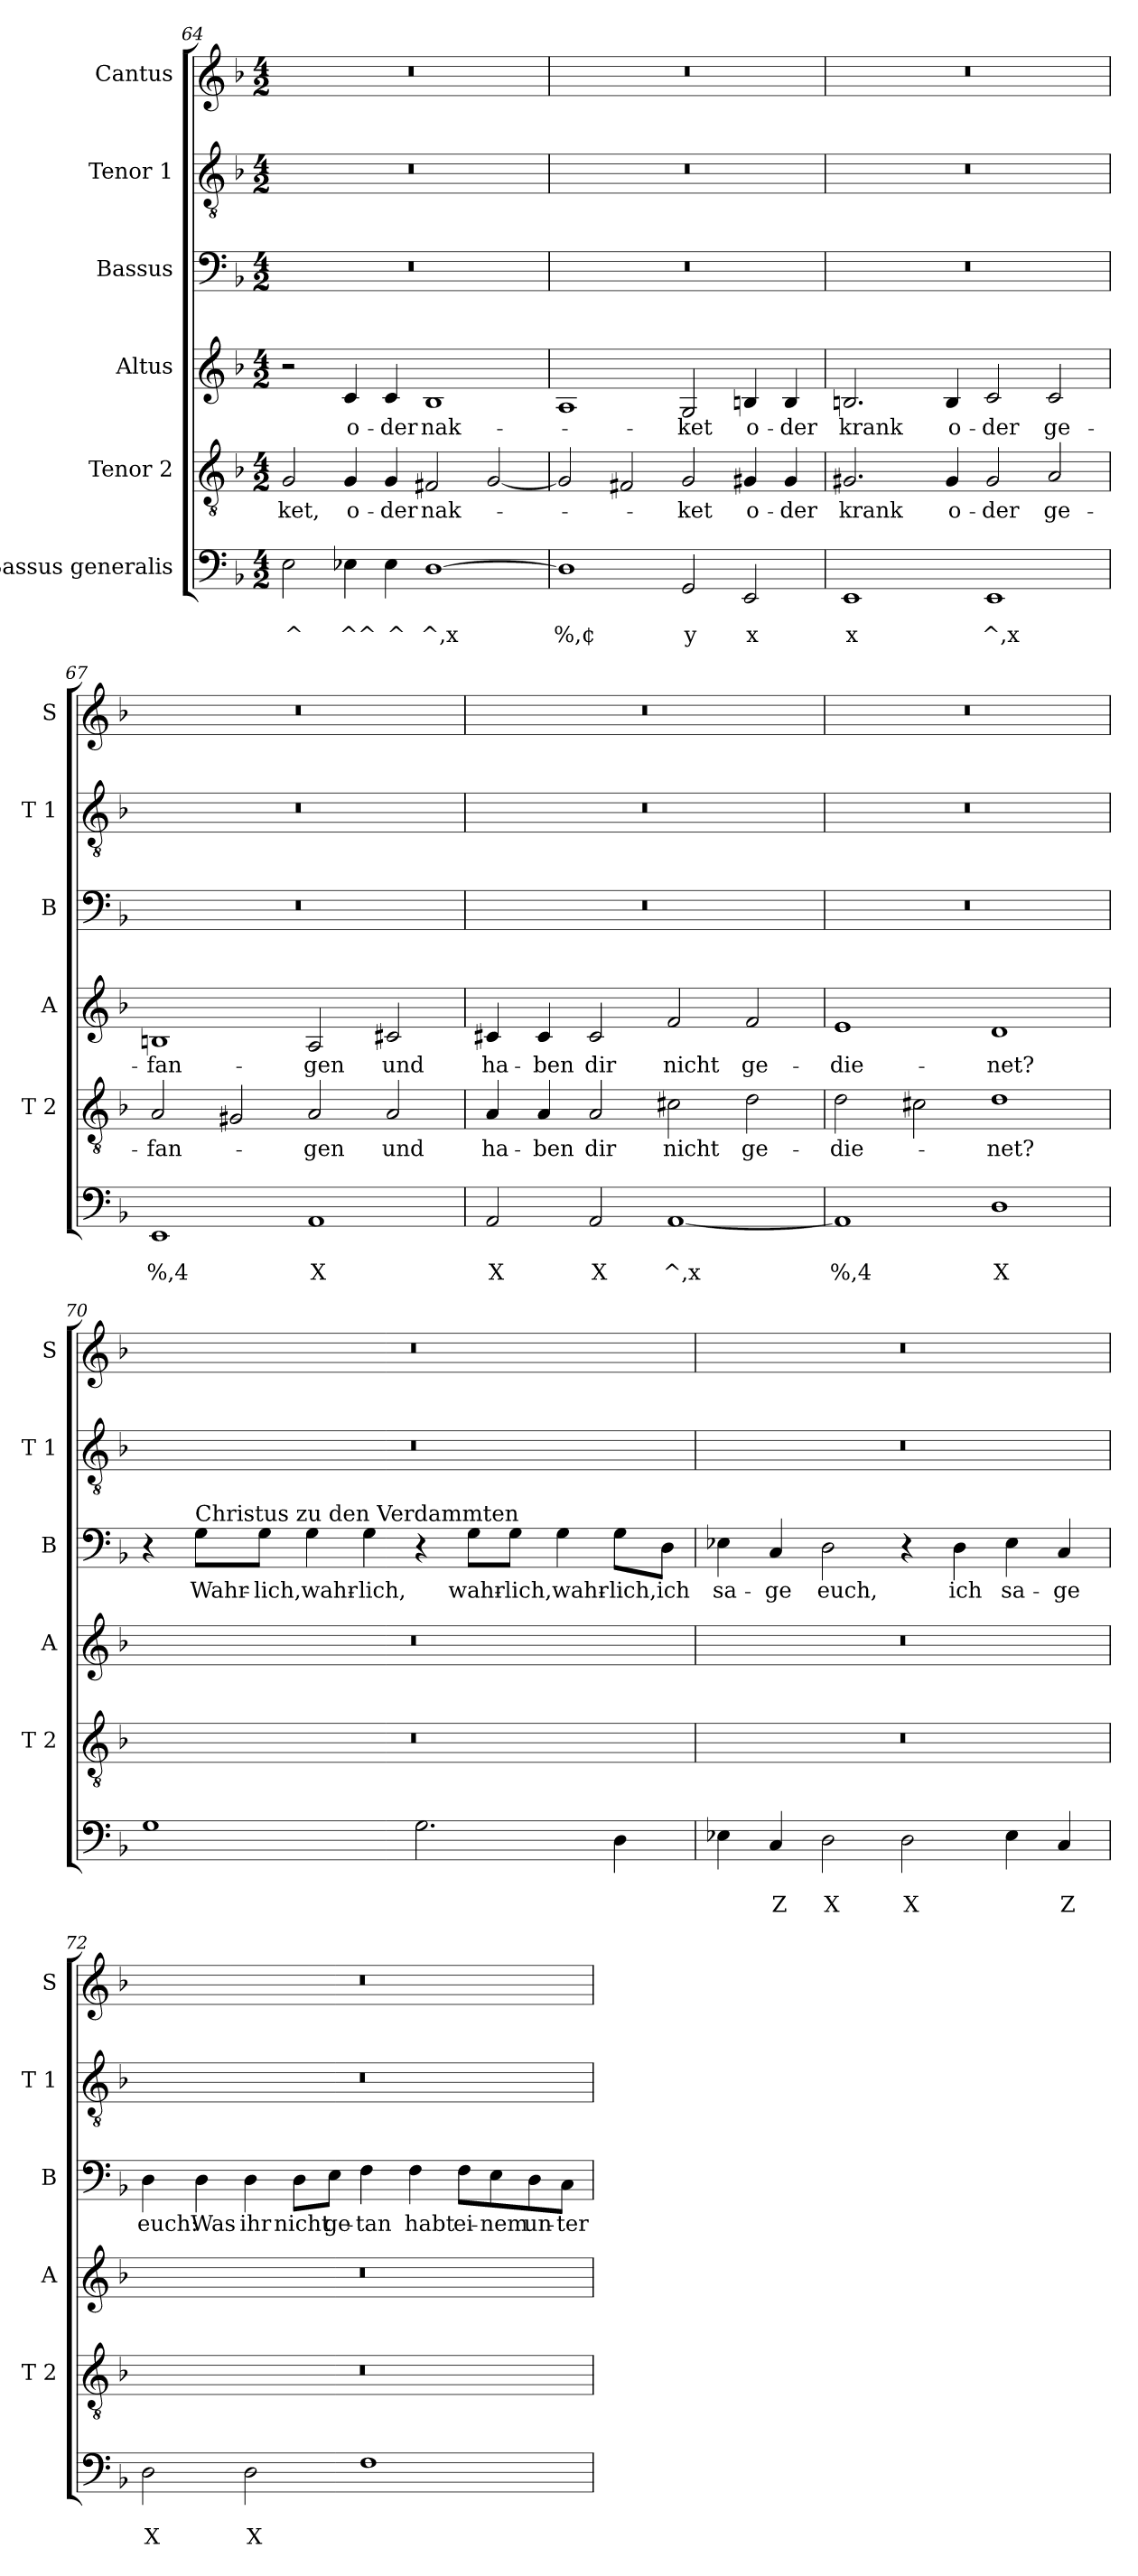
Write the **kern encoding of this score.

**kern	**text	**text	**kern	**text	**kern	**text	**kern	**text	**kern	**kern
*part6	*part6	*part6	*part5	*part5	*part4	*part4	*part3	*part3	*part2	*part1
*staff6	*staff6	*staff6	*staff5	*staff5	*staff4	*staff4	*staff3	*staff3	*staff2	*staff1
*I"Bassus generalis	*	*	*I"Tenor 2	*	*I"Altus	*	*I"Bassus	*	*I"Tenor 1	*I"Cantus
*	*	*	*I'T 2	*	*I'A	*	*I'B	*	*I'T 1	*I'S
*clefF4	*	*	*clefGv2	*	*clefG2	*	*clefF4	*	*clefGv2	*clefG2
*k[b-]	*	*	*k[b-]	*	*k[b-]	*	*k[b-]	*	*k[b-]	*k[b-]
*F:	*	*	*F:	*	*F:	*	*F:	*	*F:	*F:
*M4/2	*	*	*M4/2	*	*M4/2	*	*M4/2	*	*M4/2	*M4/2
=64	=64	=64	=64	=64	=64	=64	=64	=64	=64	=64
!	!	!LO:LY:b	!	!LO:LY:b	!	!	!	!	!	!
*^	*	*	*	*	*	*	*	*	*	*
2E\	1ryy	.	^	2G/	-ket,	2r	.	0r	.	0r	0r
!	!	!	!LO:LY:b	!	!LO:LY:b	!	!LO:LY:b	!	!	!	!
4E-X\	.	.	^^	4G/	o-	4c/	o-	.	.	.	.
!	!	!	!LO:LY:b	!	!LO:LY:b	!	!LO:LY:b	!	!	!	!
4E-\	.	.	^	4G/	-der	4c/	-der	.	.	.	.
!	!	!	!LO:LY:b	!	!LO:LY:b	!	!LO:LY:b	!	!	!	!
[1D	2ryy	.	^,x	2F#X/	nak-	1B-	nak-	.	.	.	.
!	!	!	!LO:LY:b	!	!	!	!	!	!	!	!
.	2ryy	.	¢	[2G/	.	.	.	.	.	.	.
=65	=65	=65	=65	=65	=65	=65	=65	=65	=65	=65	=65
!	!	!	!LO:LY:b	!	!	!	!	!	!	!	!
1D]	2ryy	.	%,¢	2G/]	.	1A	.	0r	.	0r	0r
!	!	!	!LO:LY:b	!	!	!	!	!	!	!	!
.	2ryy	.	x	2F#X/	.	.	.	.	.	.	.
!	!	!	!LO:LY:b	!	!LO:LY:b	!	!LO:LY:b	!	!	!	!
2GG/	2ryy	.	y	2G/	-ket	2G/	-ket	.	.	.	.
!	!	!	!LO:LY:b	!	!LO:LY:b	!	!LO:LY:b	!	!	!	!
2EE/	2ryy	.	x	4G#X/	o-	4Bn/	o-	.	.	.	.
!	!	!	!	!	!LO:LY:b	!	!LO:LY:b	!	!	!	!
.	.	.	.	4G#/	-der	4B/	-der	.	.	.	.
=66	=66	=66	=66	=66	=66	=66	=66	=66	=66	=66	=66
!	!	!	!LO:LY:b	!	!LO:LY:b	!	!LO:LY:b	!	!	!	!
1EE	2ryy	.	x	2.G#X/	krank	2.Bn/	krank	0r	.	0r	0r
.	2ryy	.	.	.	.	.	.	.	.	.	.
!	!	!	!	!	!LO:LY:b	!	!LO:LY:b	!	!	!	!
.	.	.	.	4G#/	o-	4B/	o-	.	.	.	.
!	!	!	!LO:LY:b	!	!LO:LY:b	!	!LO:LY:b	!	!	!	!
1EE	2ryy	.	^,x	2G#/	-der	2c/	-der	.	.	.	.
!	!	!	!LO:LY:b	!	!LO:LY:b	!	!LO:LY:b	!	!	!	!
.	2ryy	.	4	2A/	ge-	2c/	ge-	.	.	.	.
=67	=67	=67	=67	=67	=67	=67	=67	=67	=67	=67	=67
!	!	!	!LO:LY:b	!	!LO:LY:b	!	!LO:LY:b	!	!	!	!
1EE	2ryy	.	%,4	2A/	-fan-	1Bn	-fan-	0r	.	0r	0r
!	!	!	!LO:LY:b	!	!	!	!	!	!	!	!
.	2ryy	.	x	2G#X/	.	.	.	.	.	.	.
!	!	!	!LO:LY:b	!	!LO:LY:b	!	!LO:LY:b	!	!	!	!
1AA	2ryy	.	X	2A/	-gen	2A/	-gen	.	.	.	.
!	!	!	!	!	!LO:LY:b	!	!LO:LY:b	!	!	!	!
.	2ryy	.	.	2A/	und	2c#X/	und	.	.	.	.
!!LO:LB:g=z
=68	=68	=68	=68	=68	=68	=68	=68	=68	=68	=68	=68
!	!	!	!LO:LY:b	!	!LO:LY:b	!	!LO:LY:b	!	!	!	!
2AA/	2ryy	.	X	4A/	ha-	4c#X/	ha-	0r	.	0r	0r
!	!	!	!	!	!LO:LY:b	!	!LO:LY:b	!	!	!	!
.	.	.	.	4A/	-ben	4c#/	-ben	.	.	.	.
!	!	!	!LO:LY:b	!	!LO:LY:b	!	!LO:LY:b	!	!	!	!
2AA/	2ryy	.	X	2A/	dir	2c#/	dir	.	.	.	.
!	!	!	!LO:LY:b	!	!LO:LY:b	!	!LO:LY:b	!	!	!	!
[1AA	2ryy	.	^,x	2c#X\	nicht	2f/	nicht	.	.	.	.
!	!	!	!LO:LY:b	!	!LO:LY:b	!	!LO:LY:b	!	!	!	!
.	2ryy	.	4	2d\	ge-	2f/	ge-	.	.	.	.
=69	=69	=69	=69	=69	=69	=69	=69	=69	=69	=69	=69
!	!	!	!LO:LY:b	!	!LO:LY:b	!	!LO:LY:b	!	!	!	!
1AA]	2ryy	.	%,4	2d\	-die-	1e	-die-	0r	.	0r	0r
!	!	!	!LO:LY:b	!	!	!	!	!	!	!	!
.	2ryy	.	x	2c#X\	.	.	.	.	.	.	.
!	!	!	!LO:LY:b	!	!LO:LY:b	!	!LO:LY:b	!	!	!	!
1D	1ryy	.	X	1d	-net?	1d	-net?	.	.	.	.
*v	*v	*	*	*	*	*	*	*	*	*	*
=70	=70	=70	=70	=70	=70	=70	=70	=70	=70	=70
1G	.	.	0r	.	0r	.	4r	.	0r	0r
!	!	!	!	!	!	!	!LO:TX:a:t=Christus zu den Verdammten	!	!	!
!	!	!	!	!	!	!	!	!LO:LY:b	!	!
.	.	.	.	.	.	.	8G\L	Wahr-	.	.
!	!	!	!	!	!	!	!	!LO:LY:b	!	!
.	.	.	.	.	.	.	8G\J	-lich,	.	.
!	!	!	!	!	!	!	!	!LO:LY:b	!	!
.	.	.	.	.	.	.	4G\	wahr-	.	.
!	!	!	!	!	!	!	!	!LO:LY:b	!	!
.	.	.	.	.	.	.	4G\	-lich,	.	.
2.G\	.	.	.	.	.	.	4r	.	.	.
!	!	!	!	!	!	!	!	!LO:LY:b	!	!
.	.	.	.	.	.	.	8G\L	wahr-	.	.
!	!	!	!	!	!	!	!	!LO:LY:b	!	!
.	.	.	.	.	.	.	8G\J	-lich,	.	.
!	!	!	!	!	!	!	!	!LO:LY:b	!	!
.	.	.	.	.	.	.	4G\	wahr-	.	.
!	!	!	!	!	!	!	!	!LO:LY:b	!	!
4D\	.	.	.	.	.	.	8G\L	-lich,	.	.
!	!	!	!	!	!	!	!	!LO:LY:b	!	!
.	.	.	.	.	.	.	8D\J	ich	.	.
=71	=71	=71	=71	=71	=71	=71	=71	=71	=71	=71
!	!	!	!	!	!	!	!	!LO:LY:b	!	!
4E-X\	.	.	0r	.	0r	.	4E-X\	sa-	0r	0r
!	!	!LO:LY:b	!	!	!	!	!	!LO:LY:b	!	!
4C/	.	Z	.	.	.	.	4C/	-ge	.	.
!	!	!LO:LY:b	!	!	!	!	!	!LO:LY:b	!	!
2D\	.	X	.	.	.	.	2D\	euch,	.	.
!	!	!LO:LY:b	!	!	!	!	!	!	!	!
2D\	.	X	.	.	.	.	4r	.	.	.
!	!	!	!	!	!	!	!	!LO:LY:b	!	!
.	.	.	.	.	.	.	4D\	ich	.	.
!	!	!	!	!	!	!	!	!LO:LY:b	!	!
4E-\	.	.	.	.	.	.	4E-\	sa-	.	.
!	!	!LO:LY:b	!	!	!	!	!	!LO:LY:b	!	!
4C/	.	Z	.	.	.	.	4C/	-ge	.	.
!!LO:PB:g=z
=72	=72	=72	=72	=72	=72	=72	=72	=72	=72	=72
!	!	!LO:LY:b	!	!	!	!	!	!LO:LY:b	!	!
2D\	.	X	0r	.	0r	.	4D\	euch:	0r	0r
!	!	!	!	!	!	!	!	!LO:LY:b	!	!
.	.	.	.	.	.	.	4D\	Was	.	.
!	!	!LO:LY:b	!	!	!	!	!	!LO:LY:b	!	!
2D\	.	X	.	.	.	.	4D\	ihr	.	.
!	!	!	!	!	!	!	!	!LO:LY:b	!	!
.	.	.	.	.	.	.	8D\L	nicht	.	.
!	!	!	!	!	!	!	!	!LO:LY:b	!	!
.	.	.	.	.	.	.	8E\J	ge-	.	.
!	!	!	!	!	!	!	!	!LO:LY:b	!	!
1F	.	.	.	.	.	.	4F\	-tan	.	.
!	!	!	!	!	!	!	!	!LO:LY:b	!	!
.	.	.	.	.	.	.	4F\	habt	.	.
!	!	!	!	!	!	!	!	!LO:LY:b	!	!
.	.	.	.	.	.	.	8F\L	ei-	.	.
!	!	!	!	!	!	!	!	!LO:LY:b	!	!
.	.	.	.	.	.	.	8E\	-nem	.	.
!	!	!	!	!	!	!	!	!LO:LY:b	!	!
.	.	.	.	.	.	.	8D\	un-	.	.
!	!	!	!	!	!	!	!	!LO:LY:b	!	!
.	.	.	.	.	.	.	8C\J	-ter	.	.
=	=	=	=	=	=	=	=	=	=	=
*-	*-	*-	*-	*-	*-	*-	*-	*-	*-	*-
